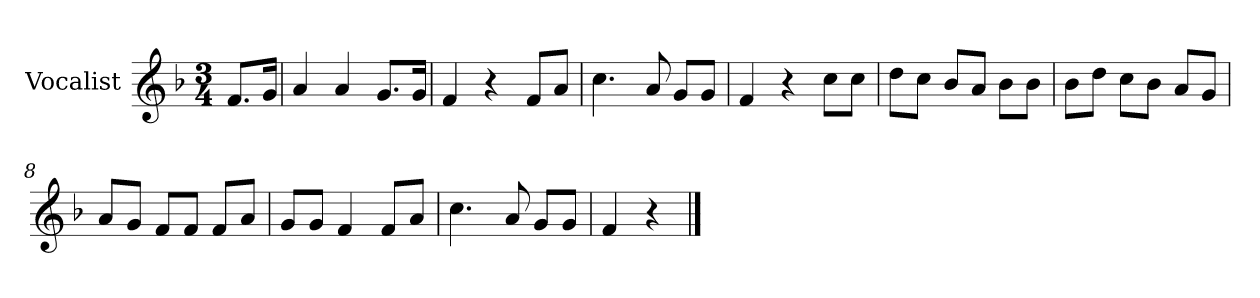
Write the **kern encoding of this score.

**kern
*part1
*staff1
*I"Vocalist
*k[b-]
*F:
*M3/4
=1
8.fL
16gJk
=2
4a
4a
8.gL
16gJk
=3
4f
4r
8fL
8aJ
=4
4.cc
8a
8gL
8gJ
=5
4f
4r
8ccL
8ccJ
=6
8ddL
8ccJ
8b-L
8aJ
8b-L
8b-J
=7
8b-L
8ddJ
8ccL
8b-J
8aL
8gJ
=8
8aL
8gJ
8fL
8fJ
8fL
8aJ
=9
8gL
8gJ
4f
8fL
8aJ
=10
4.cc
8a
8gL
8gJ
=11
4f
4r
==
*-
